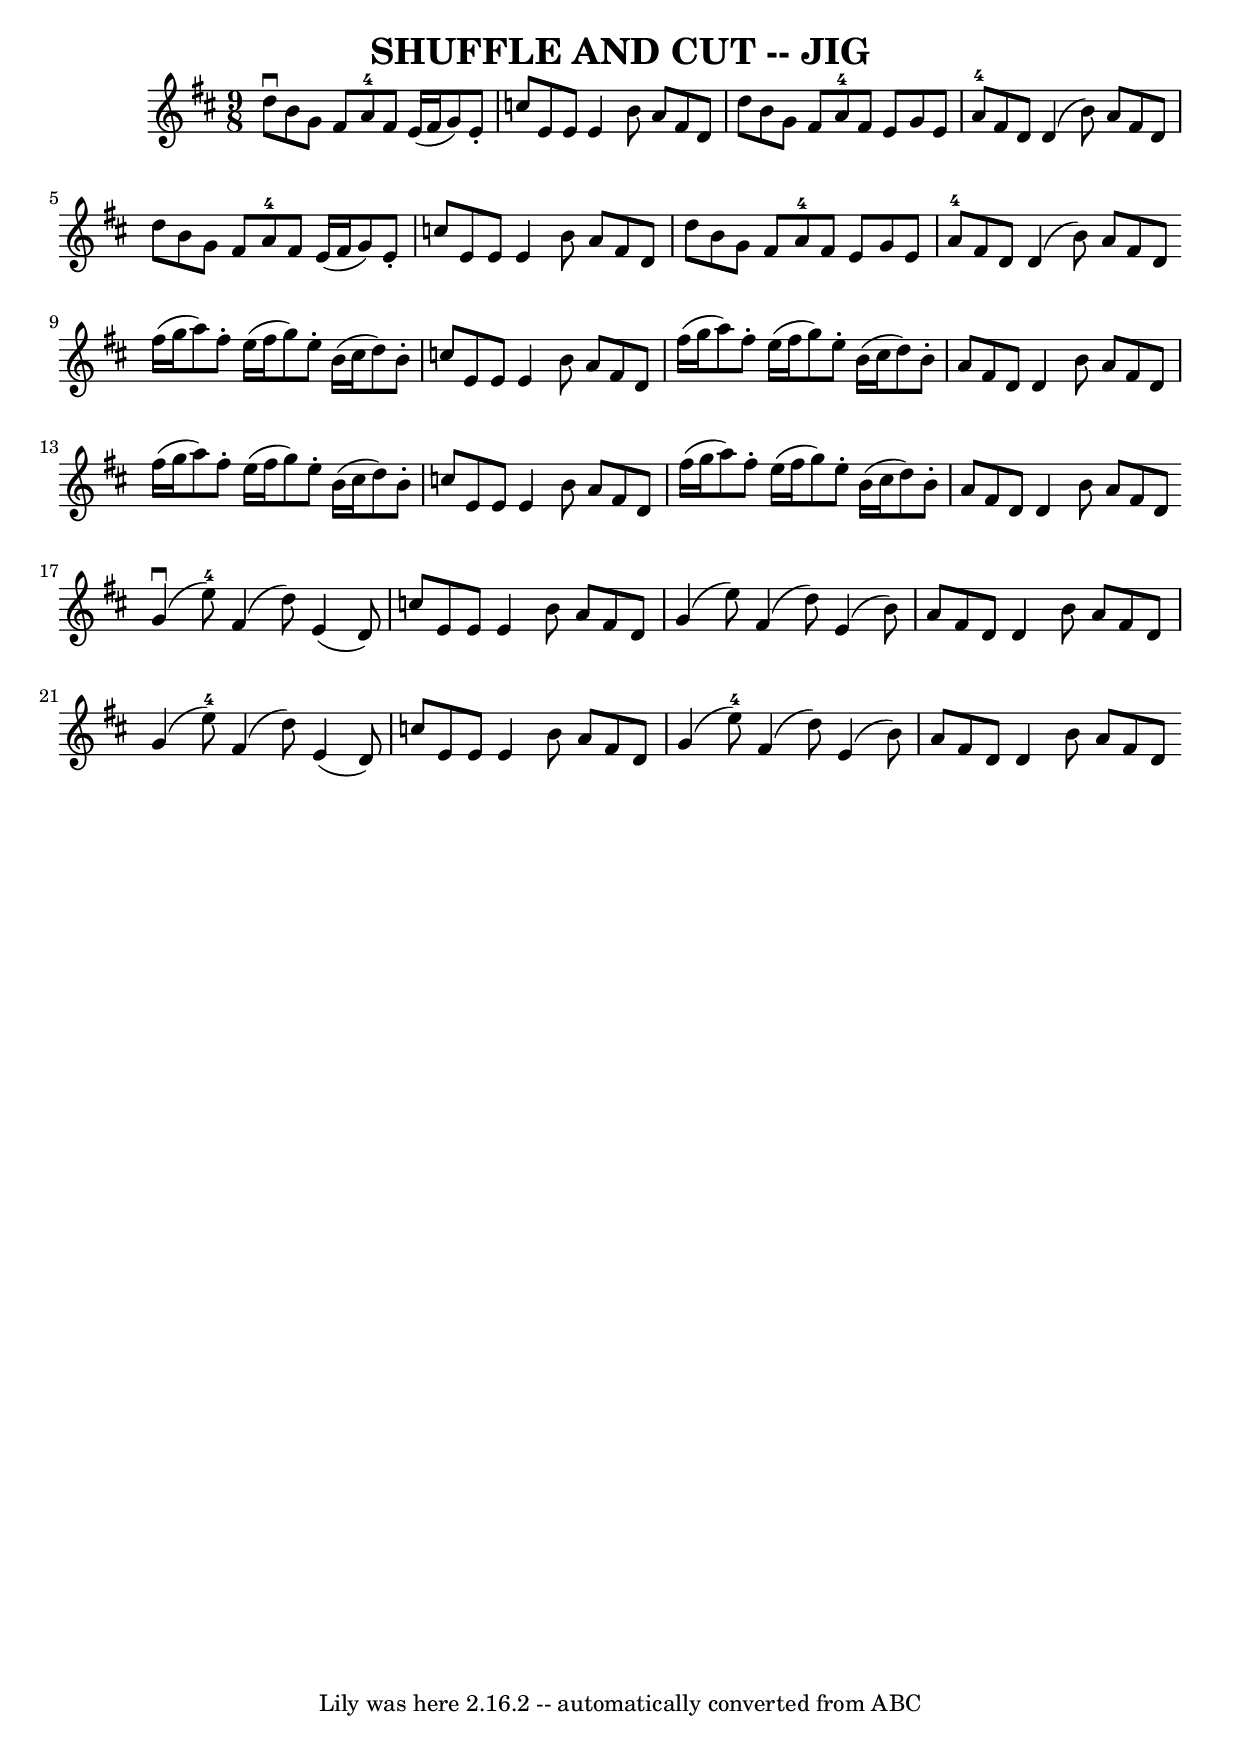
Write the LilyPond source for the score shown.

\version "2.16.2"
\include "Mammoth.ily"
\header {
  %% book = "Ryan's Mammoth Collection of Fiddle Tunes"
  crossRefNumber = "1"
  footnotes = "\\\\(As Old Irish Dance)"
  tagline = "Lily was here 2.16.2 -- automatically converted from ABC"
  title = "SHUFFLE AND CUT -- JIG"

}
voicedefault =  {


  \time 9/8 
  \key d \major
  d''8^\downbow b'8 g'8 fis'8 a'8-4      fis'8 e'16 (fis'16 g'8) e'8-.    |
  c''8 e'8 e'8       e'4 b'8 a'8 fis'8 d'8         |
  d''8 b'8 g'8 fis'8    a'8-4 fis'8 e'8 g'8 e'8     |
  a'8-4 fis'8       d'8 d'4 (b'8) a'8 fis'8 d'8    |  |
  d''8       b'8 g'8 fis'8 a'8-4 fis'8 e'16 (fis'16 g'8) e'8-.    |
  c''8 e'8 e'8 e'4 b'8 a'8 fis'8 d'8         |
  d''8 b'8 g'8 fis'8 a'8-4 fis'8 e'8 g'8 e'8  |
  a'8-4 fis'8 d'8 d'4 (b'8) a'8 fis'8       d'8    \bar " |." fis''16 (g''16 a''8) fis''8-. e''16 (   fis''16 g''8) e''8-. b'16 (cis''16 d''8) b'8-.     |
  c''8 e'8 e'8 e'4 b'8 a'8 fis'8 d'8         |
  fis''16 (g''16 a''8) fis''8-. e''16 (fis''16       g''8) e''8-. b'16 (cis''16 d''8) b'8-.    |
  a'8       fis'8 d'8 d'4 b'8 a'8 fis'8 d'8    |  |
  
  fis''16 (g''16 a''8) fis''8-. e''16 (fis''16 g''8)      e''8-. b'16 (cis''16 d''8) b'8-.    |
  c''8 e'8 e'8    e'4 b'8 a'8 fis'8 d'8         |
  fis''16 (g''16    
  a''8) fis''8-. e''16 (fis''16 g''8) e''8-. b'16 (   cis''16 d''8) b'8-.    |
  a'8 fis'8 d'8 d'4 b'8       a'8 fis'8 d'8    \bar " |." g'4 (^\downbow e''8-4) fis'4 (   d''8) e'4 (d'8)    |
  c''8 e'8 e'8 e'4 b'8       a'8 fis'8 d'8         |
  g'4 (e''8) fis'4 (d''8)      e'4 (b'8)    |
  a'8 fis'8 d'8 d'4 b'8 a'8 fis'8     d'8    |  |
  g'4 (e''8-4) fis'4 (d''8)      e'4 (d'8)    |
  c''8 e'8 e'8 e'4 b'8 a'8 fis'8      d'8         |
  g'4 (e''8-4) fis'4 (d''8) e'4 (b'8)   |
  a'8 fis'8 d'8 d'4 b'8 a'8 fis'8 d'8       \bar " |."   

}

\score{
  <<

    \context Staff="default"
    {
      \voicedefault 
      
    }

  >>
  \layout {
    
  }
  \midi {
  }

}
